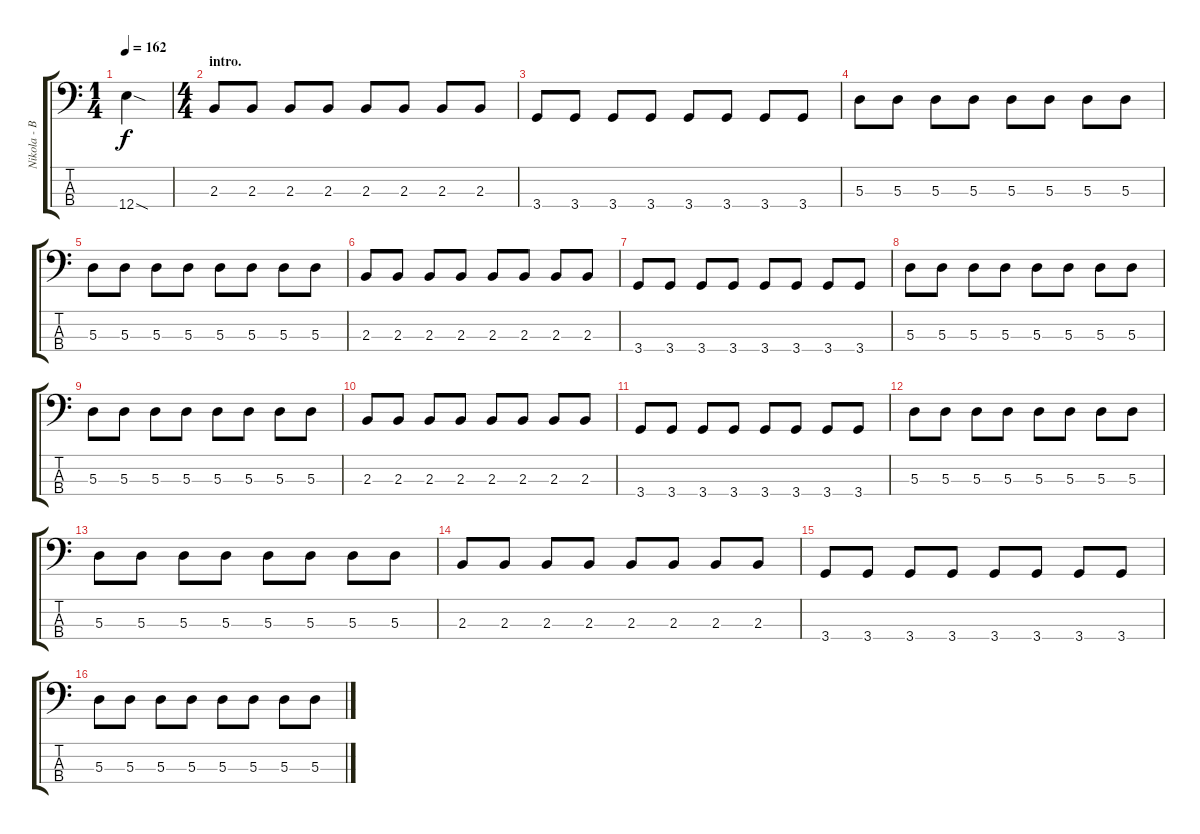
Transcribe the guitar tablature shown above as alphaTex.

\track ("Nikola - Bass" "Nikola - B") {instrument slapbass2}
\staff {score tabs}
\tuning (G2 D2 A1 E1) {hide}
\ts (1 4)
\tempo 162
\clef f4
\ks c
12.4{sod}.4{dy f instrument slapbass2} |
\ts (4 4)
\section ("" "intro.")
2.3.8 2.3.8 2.3.8 2.3.8 2.3.8 2.3.8 2.3.8 2.3.8 |
3.4.8 3.4.8 3.4.8 3.4.8 3.4.8 3.4.8 3.4.8 3.4.8 |
5.3.8 5.3.8 5.3.8 5.3.8 5.3.8 5.3.8 5.3.8 5.3.8 |
5.3.8 5.3.8 5.3.8 5.3.8 5.3.8 5.3.8 5.3.8 5.3.8 |
2.3.8 2.3.8 2.3.8 2.3.8 2.3.8 2.3.8 2.3.8 2.3.8 |
3.4.8 3.4.8 3.4.8 3.4.8 3.4.8 3.4.8 3.4.8 3.4.8 |
5.3.8 5.3.8 5.3.8 5.3.8 5.3.8 5.3.8 5.3.8 5.3.8 |
5.3.8 5.3.8 5.3.8 5.3.8 5.3.8 5.3.8 5.3.8 5.3.8 |
2.3.8 2.3.8 2.3.8 2.3.8 2.3.8 2.3.8 2.3.8 2.3.8 |
3.4.8 3.4.8 3.4.8 3.4.8 3.4.8 3.4.8 3.4.8 3.4.8 |
5.3.8 5.3.8 5.3.8 5.3.8 5.3.8 5.3.8 5.3.8 5.3.8 |
5.3.8 5.3.8 5.3.8 5.3.8 5.3.8 5.3.8 5.3.8 5.3.8 |
2.3.8 2.3.8 2.3.8 2.3.8 2.3.8 2.3.8 2.3.8 2.3.8 |
3.4.8 3.4.8 3.4.8 3.4.8 3.4.8 3.4.8 3.4.8 3.4.8 |
5.3.8 5.3.8 5.3.8 5.3.8 5.3.8 5.3.8 5.3.8 5.3.8
